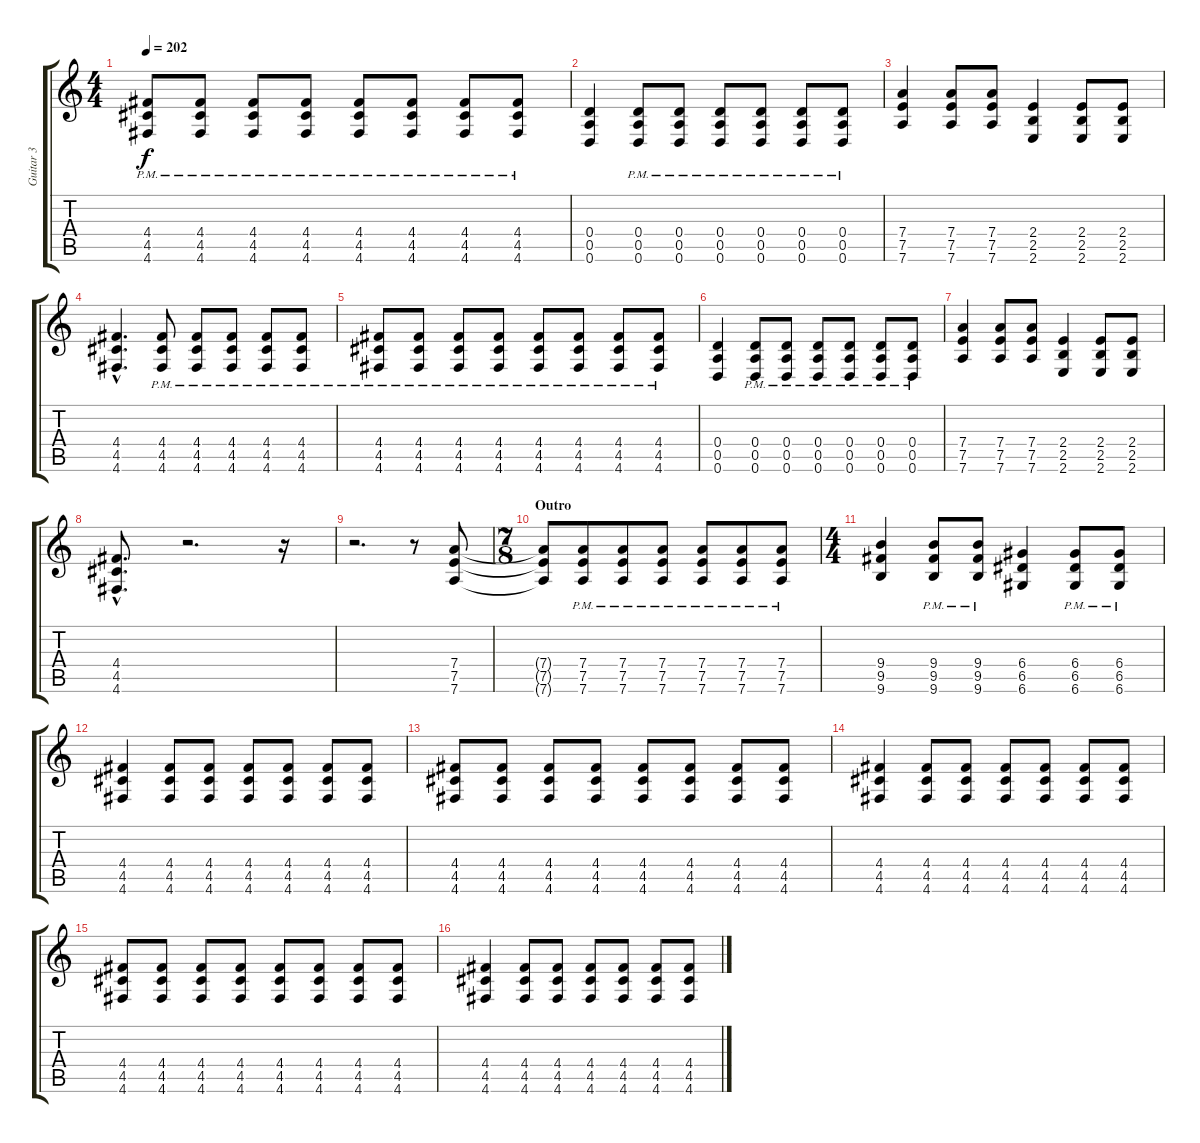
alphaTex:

\track ("Guitar 3" "Guitar 3") {instrument overdrivenguitar}
\staff {score tabs}
\tuning (E4 B3 G3 D3 A2 D2) {hide}
\ts (4 4)
\tempo 202
\clef g2
\ks c
(4.4{pm} 4.5{pm} 4.6{pm}).8{dy f} (4.4{pm} 4.5{pm} 4.6{pm}).8 (4.4{pm} 4.5{pm} 4.6{pm}).8 (4.4{pm} 4.5{pm} 4.6{pm}).8 (4.4{pm} 4.5{pm} 4.6{pm}).8 (4.4{pm} 4.5{pm} 4.6{pm}).8 (4.4{pm} 4.5{pm} 4.6{pm}).8 (4.4{pm} 4.5{pm} 4.6{pm}).8 |
(0.4 0.5 0.6).4 (0.4{pm} 0.5{pm} 0.6{pm}).8 (0.4{pm} 0.5{pm} 0.6{pm}).8 (0.4{pm} 0.5{pm} 0.6{pm}).8 (0.4{pm} 0.5{pm} 0.6{pm}).8 (0.4{pm} 0.5{pm} 0.6{pm}).8 (0.4{pm} 0.5{pm} 0.6{pm}).8 |
(7.4 7.5 7.6).4 (7.4 7.5 7.6).8 (7.4 7.5 7.6).8 (2.4 2.5 2.6).4 (2.4 2.5 2.6).8 (2.4 2.5 2.6).8 |
(4.4{hac} 4.5{hac} 4.6{hac}).4{d} (4.4{pm} 4.5{pm} 4.6{pm}).8 (4.4{pm} 4.5{pm} 4.6{pm}).8 (4.4{pm} 4.5{pm} 4.6{pm}).8 (4.4{pm} 4.5{pm} 4.6{pm}).8 (4.4{pm} 4.5{pm} 4.6{pm}).8 |
(4.4{pm} 4.5{pm} 4.6{pm}).8 (4.4{pm} 4.5{pm} 4.6{pm}).8 (4.4{pm} 4.5{pm} 4.6{pm}).8 (4.4{pm} 4.5{pm} 4.6{pm}).8 (4.4{pm} 4.5{pm} 4.6{pm}).8 (4.4{pm} 4.5{pm} 4.6{pm}).8 (4.4{pm} 4.5{pm} 4.6{pm}).8 (4.4{pm} 4.5{pm} 4.6{pm}).8 |
(0.4 0.5 0.6).4 (0.4{pm} 0.5{pm} 0.6{pm}).8 (0.4{pm} 0.5{pm} 0.6{pm}).8 (0.4{pm} 0.5{pm} 0.6{pm}).8 (0.4{pm} 0.5{pm} 0.6{pm}).8 (0.4{pm} 0.5{pm} 0.6{pm}).8 (0.4{pm} 0.5{pm} 0.6{pm}).8 |
(7.4 7.5 7.6).4 (7.4 7.5 7.6).8 (7.4 7.5 7.6).8 (2.4 2.5 2.6).4 (2.4 2.5 2.6).8 (2.4 2.5 2.6).8 |
(4.4{hac} 4.5{hac} 4.6{hac}).8{d} r.2{d} r.16 |
r.2{d} r.8 (7.4 7.5 7.6).8 |
\ts (7 8)
\section ("" "Outro")
(7.4{t} 7.5{t} 7.6{t}).8 (7.4{pm} 7.5{pm} 7.6{pm}).8 (7.4{pm} 7.5{pm} 7.6{pm}).8 (7.4{pm} 7.5{pm} 7.6{pm}).8 (7.4{pm} 7.5{pm} 7.6{pm}).8 (7.4{pm} 7.5{pm} 7.6{pm}).8 (7.4{pm} 7.5{pm} 7.6{pm}).8 |
\ts (4 4)
(9.4 9.5 9.6).4 (9.4{pm} 9.5{pm} 9.6{pm}).8 (9.4{pm} 9.5{pm} 9.6{pm}).8 (6.4 6.5 6.6).4 (6.4{pm} 6.5{pm} 6.6{pm}).8 (6.4{pm} 6.5{pm} 6.6{pm}).8 |
(4.4 4.5 4.6).4{volume 7} (4.4 4.5 4.6).8 (4.4 4.5 4.6).8 (4.4 4.5 4.6).8 (4.4 4.5 4.6).8 (4.4 4.5 4.6).8 (4.4 4.5 4.6).8 |
(4.4 4.5 4.6).8 (4.4 4.5 4.6).8 (4.4 4.5 4.6).8 (4.4 4.5 4.6).8 (4.4 4.5 4.6).8 (4.4 4.5 4.6).8 (4.4 4.5 4.6).8 (4.4 4.5 4.6).8 |
(4.4 4.5 4.6).4 (4.4 4.5 4.6).8 (4.4 4.5 4.6).8 (4.4 4.5 4.6).8 (4.4 4.5 4.6).8 (4.4 4.5 4.6).8 (4.4 4.5 4.6).8 |
(4.4 4.5 4.6).8 (4.4 4.5 4.6).8 (4.4 4.5 4.6).8 (4.4 4.5 4.6).8 (4.4 4.5 4.6).8 (4.4 4.5 4.6).8 (4.4 4.5 4.6).8 (4.4 4.5 4.6).8 |
(4.4 4.5 4.6).4 (4.4 4.5 4.6).8 (4.4 4.5 4.6).8 (4.4 4.5 4.6).8 (4.4 4.5 4.6).8 (4.4 4.5 4.6).8 (4.4 4.5 4.6).8
